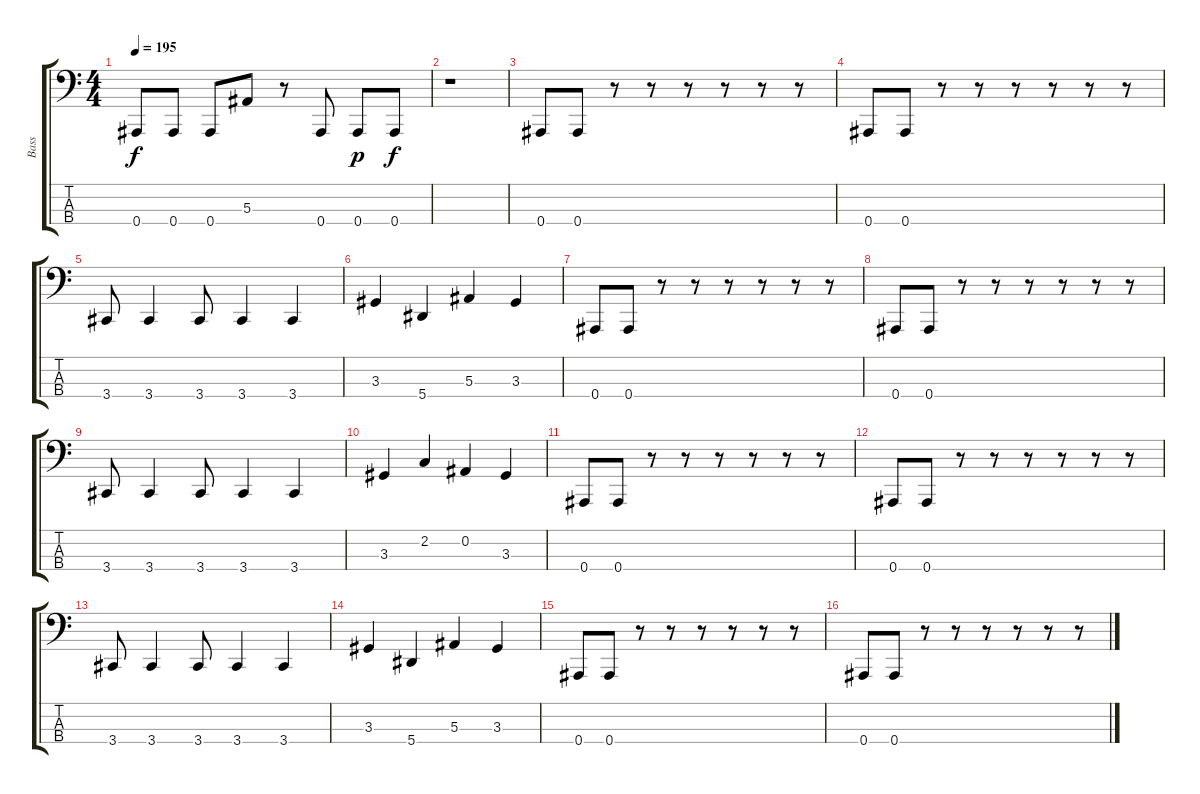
\track ("Bass" "Bass") {instrument electricbassfinger}
\staff {score tabs}
\tuning (Eb2 Bb1 F1 Bb0) {hide}
\ts (4 4)
\tempo 195
\clef f4
\ks c
0.4.8{dy f} 0.4.8 0.4.8 5.3.8 r.8 0.4.8 0.4.8{dy p} 0.4.8{dy f} |
r.1 |
0.4.8 0.4.8 r.8 r.8 r.8 r.8 r.8 r.8 |
0.4.8 0.4.8 r.8 r.8 r.8 r.8 r.8 r.8 |
3.4.8 3.4.4 3.4.8 3.4.4 3.4.4 |
3.3.4 5.4.4 5.3.4 3.3.4 |
0.4.8 0.4.8 r.8 r.8 r.8 r.8 r.8 r.8 |
0.4.8 0.4.8 r.8 r.8 r.8 r.8 r.8 r.8 |
3.4.8 3.4.4 3.4.8 3.4.4 3.4.4 |
3.3.4 2.2.4 0.2.4 3.3.4 |
0.4.8 0.4.8 r.8 r.8 r.8 r.8 r.8 r.8 |
0.4.8 0.4.8 r.8 r.8 r.8 r.8 r.8 r.8 |
3.4.8 3.4.4 3.4.8 3.4.4 3.4.4 |
3.3.4 5.4.4 5.3.4 3.3.4 |
0.4.8 0.4.8 r.8 r.8 r.8 r.8 r.8 r.8 |
0.4.8 0.4.8 r.8 r.8 r.8 r.8 r.8 r.8
